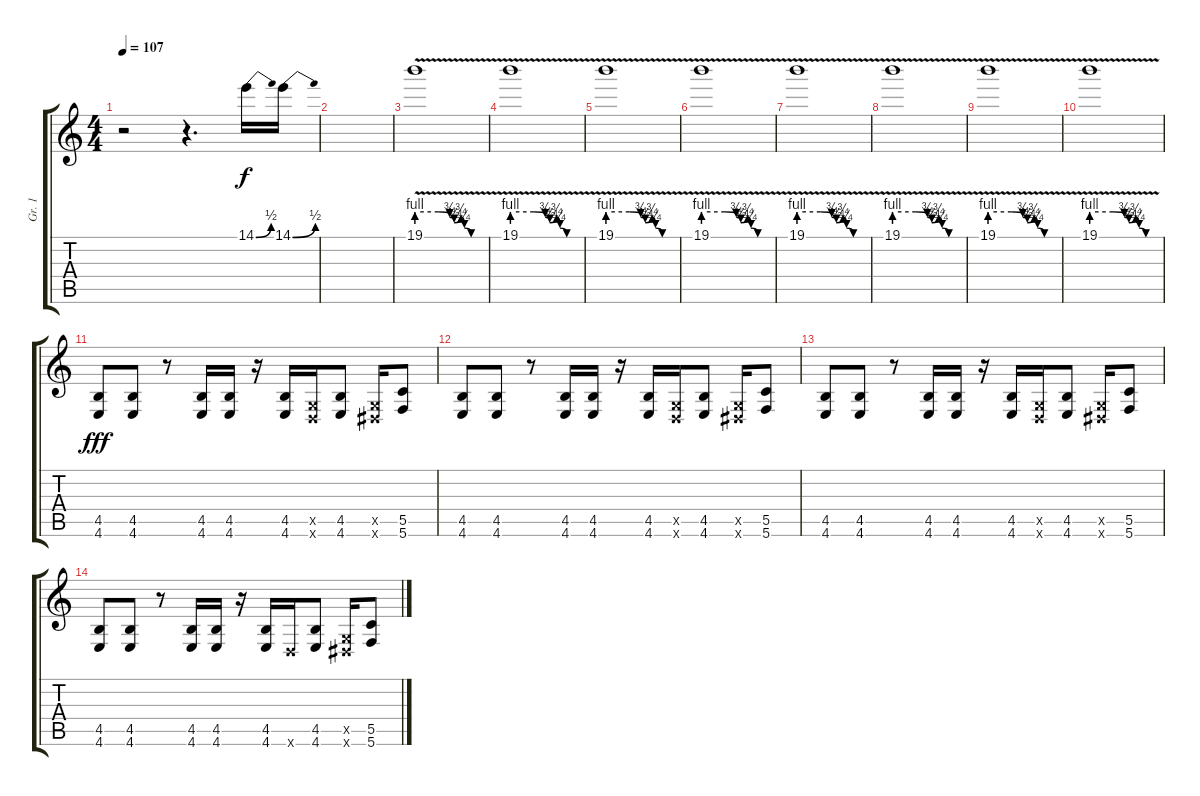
\track ("Gr. 1" "Gr. 1") {instrument overdrivenguitar}
\staff {score tabs}
\tuning (D4 A3 F3 C3 G2 C2) {hide}
\ts (4 4)
\tempo 107
\clef g2
\ks c
r.2{dy f} r.4{d} 14.1{be (bend 0 0 60 2)}.16 14.1{be (bend 0 0 60 2)}.16 |
|
19.1{be (custom 0 4 19 4 29 3 33 2 39 3 42 1 48 0 57 0 60 0) v}.1 |
19.1{be (custom 0 4 19 4 29 3 33 2 39 3 42 1 48 0 57 0 60 0) v}.1 |
19.1{be (custom 0 4 19 4 29 3 33 2 39 3 42 1 48 0 57 0 60 0) v}.1 |
19.1{be (custom 0 4 19 4 29 3 33 2 39 3 42 1 48 0 57 0 60 0) v}.1 |
19.1{be (custom 0 4 19 4 29 3 33 2 39 3 42 1 48 0 57 0 60 0) v}.1 |
19.1{be (custom 0 4 19 4 29 3 33 2 39 3 42 1 48 0 57 0 60 0) v}.1 |
19.1{be (custom 0 4 19 4 29 3 33 2 39 3 42 1 48 0 57 0 60 0) v}.1 |
19.1{be (custom 0 4 19 4 29 3 33 2 39 3 42 1 48 0 57 0 60 0) v}.1 |
(4.5 4.6).8{dy fff} (4.5 4.6).8 r.8 (4.5 4.6).16 (4.5 4.6).16 r.16 (4.5 4.6).16 (0.5{x} 2.6{x}).16 (4.5 4.6).8 (0.5{x} 3.6{x}).16 (5.5 5.6).8 |
(4.5 4.6).8 (4.5 4.6).8 r.8 (4.5 4.6).16 (4.5 4.6).16 r.16 (4.5 4.6).16 (0.5{x} 2.6{x}).16 (4.5 4.6).8 (0.5{x} 3.6{x}).16 (5.5 5.6).8 |
(4.5 4.6).8 (4.5 4.6).8 r.8 (4.5 4.6).16 (4.5 4.6).16 r.16 (4.5 4.6).16 (0.5{x} 2.6{x}).16 (4.5 4.6).8 (0.5{x} 3.6{x}).16 (5.5 5.6).8 |
(4.5 4.6).8 (4.5 4.6).8 r.8 (4.5 4.6).16 (4.5 4.6).16 r.16 (4.5 4.6).16 2.6{x}.16 (4.5 4.6).8 (0.5{x} 3.6{x}).16 (5.5 5.6).8
